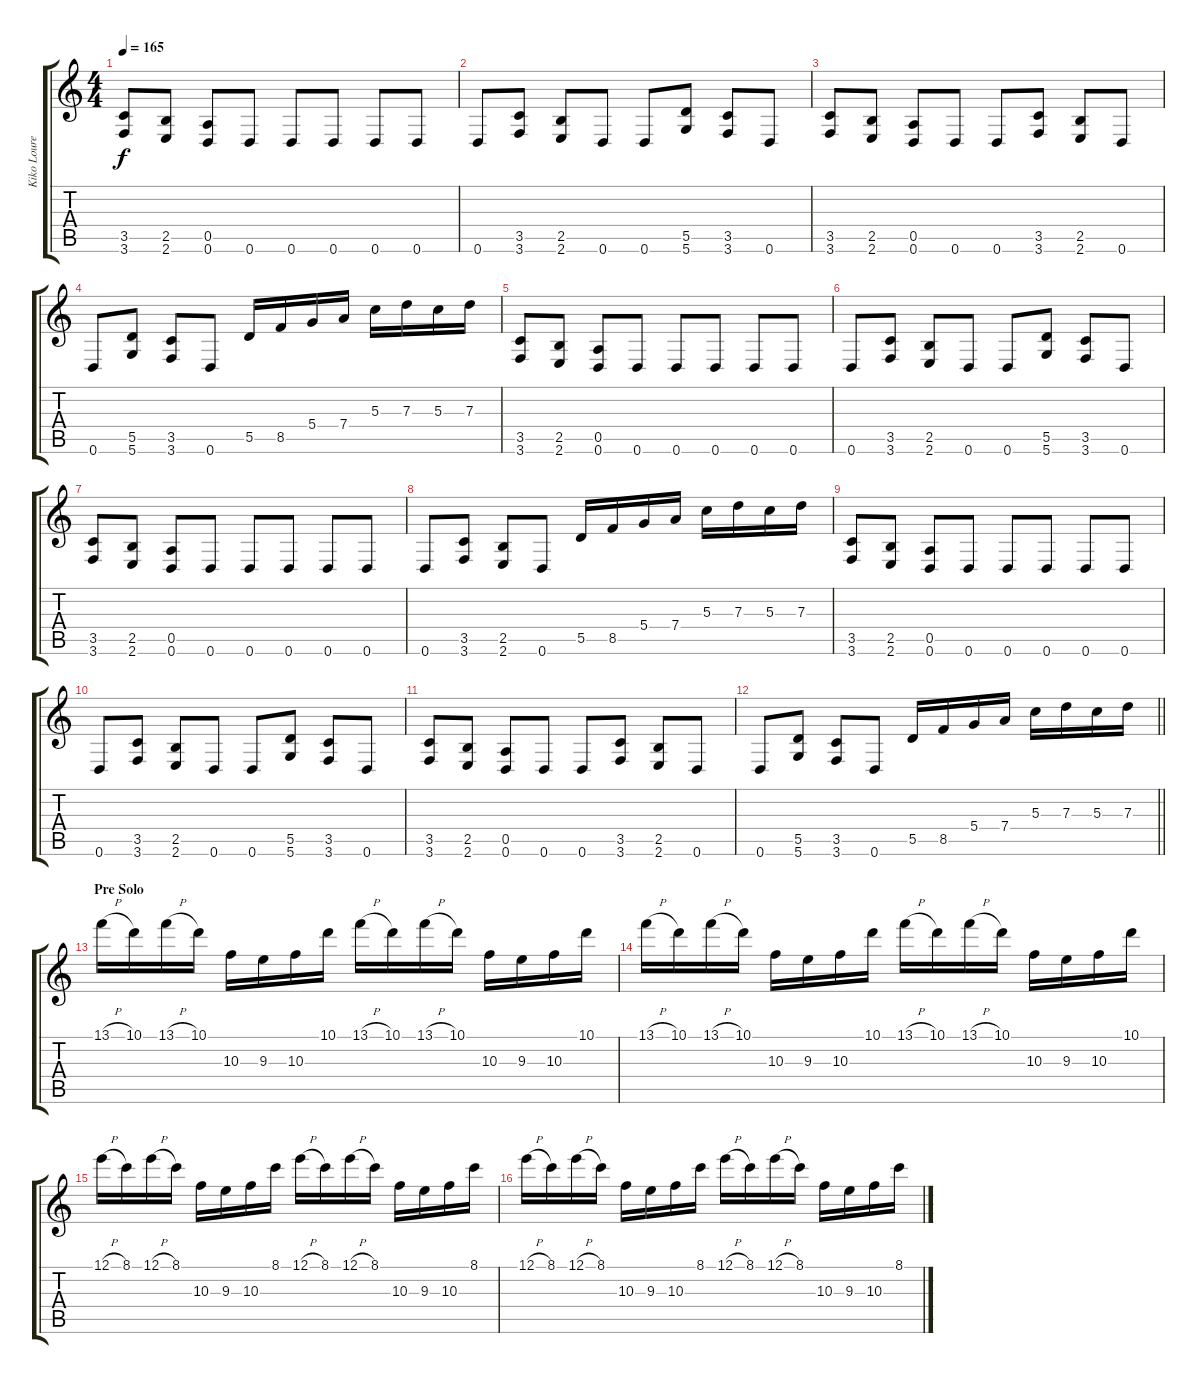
\track ("Kiko Loureiro" "Kiko Loure") {instrument distortionguitar}
\staff {score tabs}
\tuning (E4 B3 G3 D3 A2 D2) {hide}
\ts (4 4)
\tempo 165
\clef g2
\ks c
(3.5 3.6).8{dy f} (2.5 2.6).8 (0.5 0.6).8 0.6.8 0.6.8 0.6.8 0.6.8 0.6.8 |
0.6.8 (3.5 3.6).8 (2.5 2.6).8 0.6.8 0.6.8 (5.5 5.6).8 (3.5 3.6).8 0.6.8 |
(3.5 3.6).8 (2.5 2.6).8 (0.5 0.6).8 0.6.8 0.6.8 (3.5 3.6).8 (2.5 2.6).8 0.6.8 |
0.6.8 (5.5 5.6).8 (3.5 3.6).8 0.6.8 5.5.16 8.5.16 5.4.16 7.4.16 5.3.16 7.3.16 5.3.16 7.3.16 |
(3.5 3.6).8 (2.5 2.6).8 (0.5 0.6).8 0.6.8 0.6.8 0.6.8 0.6.8 0.6.8 |
0.6.8 (3.5 3.6).8 (2.5 2.6).8 0.6.8 0.6.8 (5.5 5.6).8 (3.5 3.6).8 0.6.8 |
(3.5 3.6).8 (2.5 2.6).8 (0.5 0.6).8 0.6.8 0.6.8 0.6.8 0.6.8 0.6.8 |
0.6.8 (3.5 3.6).8 (2.5 2.6).8 0.6.8 5.5.16 8.5.16 5.4.16 7.4.16 5.3.16 7.3.16 5.3.16 7.3.16 |
(3.5 3.6).8 (2.5 2.6).8 (0.5 0.6).8 0.6.8 0.6.8 0.6.8 0.6.8 0.6.8 |
0.6.8 (3.5 3.6).8 (2.5 2.6).8 0.6.8 0.6.8 (5.5 5.6).8 (3.5 3.6).8 0.6.8 |
(3.5 3.6).8 (2.5 2.6).8 (0.5 0.6).8 0.6.8 0.6.8 (3.5 3.6).8 (2.5 2.6).8 0.6.8 |
\barLineRight lightlight
0.6.8 (5.5 5.6).8 (3.5 3.6).8 0.6.8 5.5.16 8.5.16 5.4.16 7.4.16 5.3.16 7.3.16 5.3.16 7.3.16 |
\section ("" "Pre Solo")
13.1{h}.16{instrument overdrivenguitar} 10.1.16 13.1{h}.16 10.1.16 10.3.16 9.3.16 10.3.16 10.1.16 13.1{h}.16 10.1.16 13.1{h}.16 10.1.16 10.3.16 9.3.16 10.3.16 10.1.16 |
13.1{h}.16 10.1.16 13.1{h}.16 10.1.16 10.3.16 9.3.16 10.3.16 10.1.16 13.1{h}.16 10.1.16 13.1{h}.16 10.1.16 10.3.16 9.3.16 10.3.16 10.1.16 |
12.1{h}.16 8.1.16 12.1{h}.16 8.1.16 10.3.16 9.3.16 10.3.16 8.1.16 12.1{h}.16 8.1.16 12.1{h}.16 8.1.16 10.3.16 9.3.16 10.3.16 8.1.16 |
12.1{h}.16 8.1.16 12.1{h}.16 8.1.16 10.3.16 9.3.16 10.3.16 8.1.16 12.1{h}.16 8.1.16 12.1{h}.16 8.1.16 10.3.16 9.3.16 10.3.16 8.1.16
